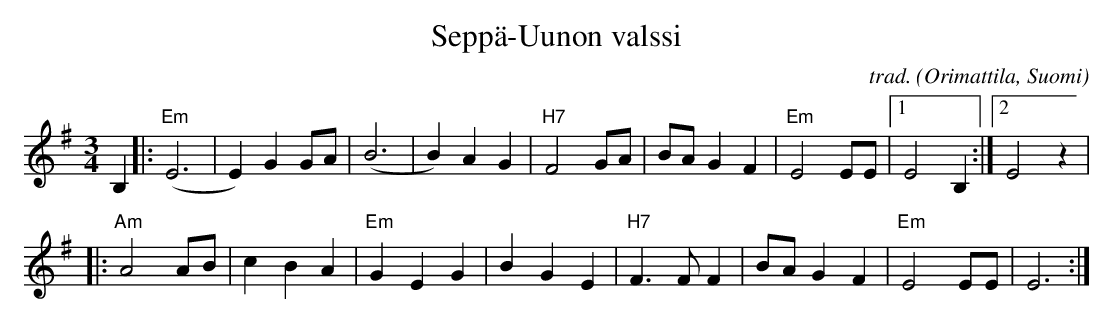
X:1
T:Seppä-Uunon valssi
C:trad.
O:Orimattila, Suomi
M:3/4
L:1/4
K:Em
B, [|: "Em" (E3 | E)GG/A/ | (B3 | B)AG | "H7" F2 G/A/ | B/A/GF | "Em" E2E/E/ |1 E2 B, :|2 E2z |
|: "Am" A2 A/B/ | cBA | "Em" GEG | BGE | "H7" F>FF | B/A/GF | "Em" E2E/E/ | E3 :|
